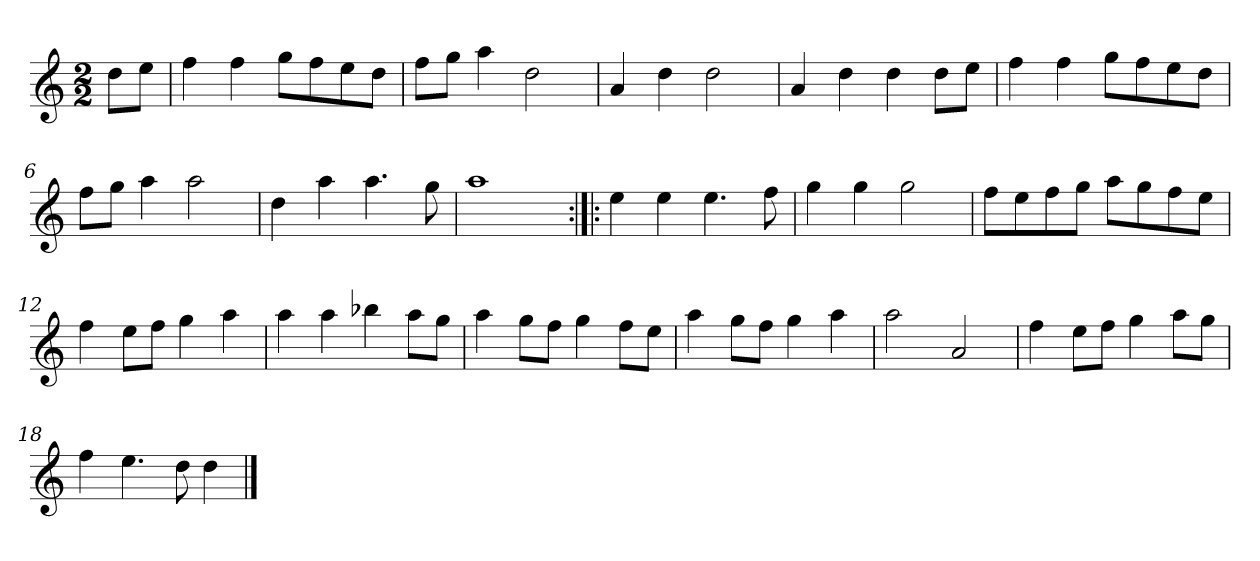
**kern
*part1
*staff1
*clefG2
*k[]
*C:
*M2/2
*MM120
=
8dd\L
8ee\J
=1
4ff
4ff
8gg\L
8ff\
8ee\
8dd\J
=2
8ff\L
8gg\J
4aa
2dd
=3
4a
4dd
2dd
=4
4a
4dd
4dd
8dd\L
8ee\J
=5
4ff
4ff
8gg\L
8ff\
8ee\
8dd\J
=6
8ff\L
8gg\J
4aa
2aa
=7
4dd
4aa
4.aa
8gg
=8
1aa
=9:|!|:
4ee
4ee
4.ee
8ff
=10
4gg
4gg
2gg
=11
8ff\L
8ee\
8ff\
8gg\J
8aa\L
8gg\
8ff\
8ee\J
=12
4ff
8ee\L
8ff\J
4gg
4aa
=13
4aa
4aa
4bb-X
8aa\L
8gg\J
=14
4aa
8gg\L
8ff\J
4gg
8ff\L
8ee\J
=15
4aa
8gg\L
8ff\J
4gg
4aa
=16
2aa
2a
=17
4ff
8ee\L
8ff\J
4gg
8aa\L
8gg\J
=18
4ff
4.ee
8dd
4dd
==
*-
